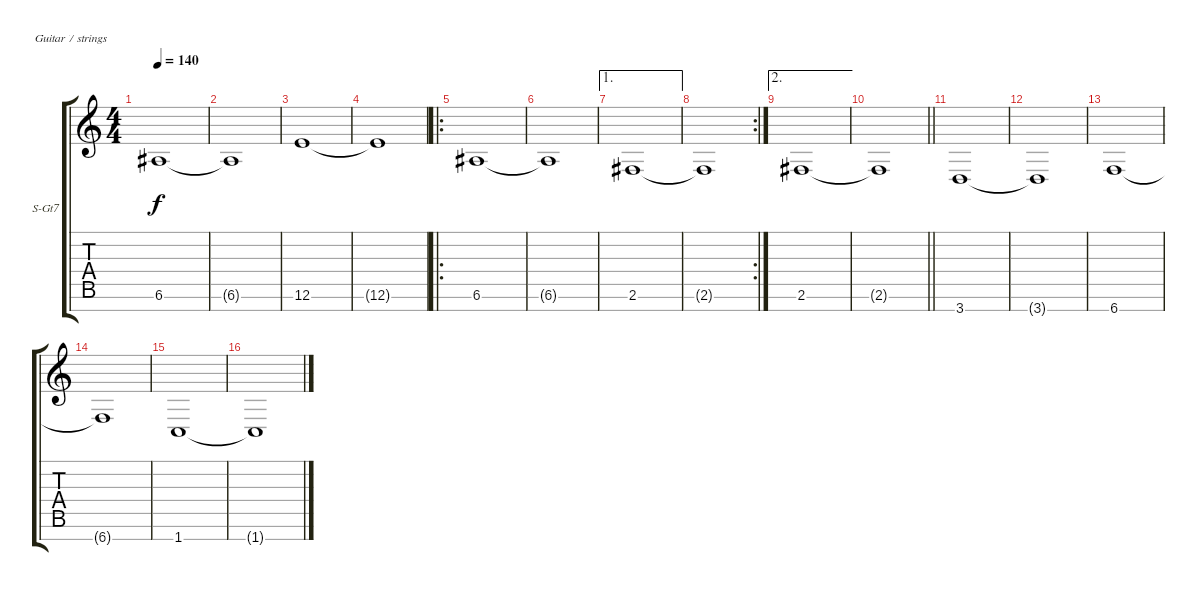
\bracketExtendMode groupsimilarinstruments
\firstSystemTrackNameOrientation horizontal
\otherSystemsTrackNameOrientation horizontal
\track ("Ambience" "S-Gt7") {instrument synthstrings1}
\staff {score tabs}
\tuning (E4 B3 G3 D3 A2 E2 B1)
\displaytranspose 12
\ts (4 4)
\tempo 140
\clef g2
\ks c
6.6.1{dy f} |
6.6{t}.1 |
12.6.1 |
12.6{t}.1 |
\ro
6.6.1 |
6.6{t}.1 |
\ae 1
2.6.1 |
\rc 2
2.6{t}.1 |
\ae 2
2.6.1 |
\barLineRight lightlight
2.6{t}.1 |
3.7.1 |
3.7{t}.1 |
6.7.1 |
6.7{t}.1 |
1.7.1 |
1.7{t}.1
